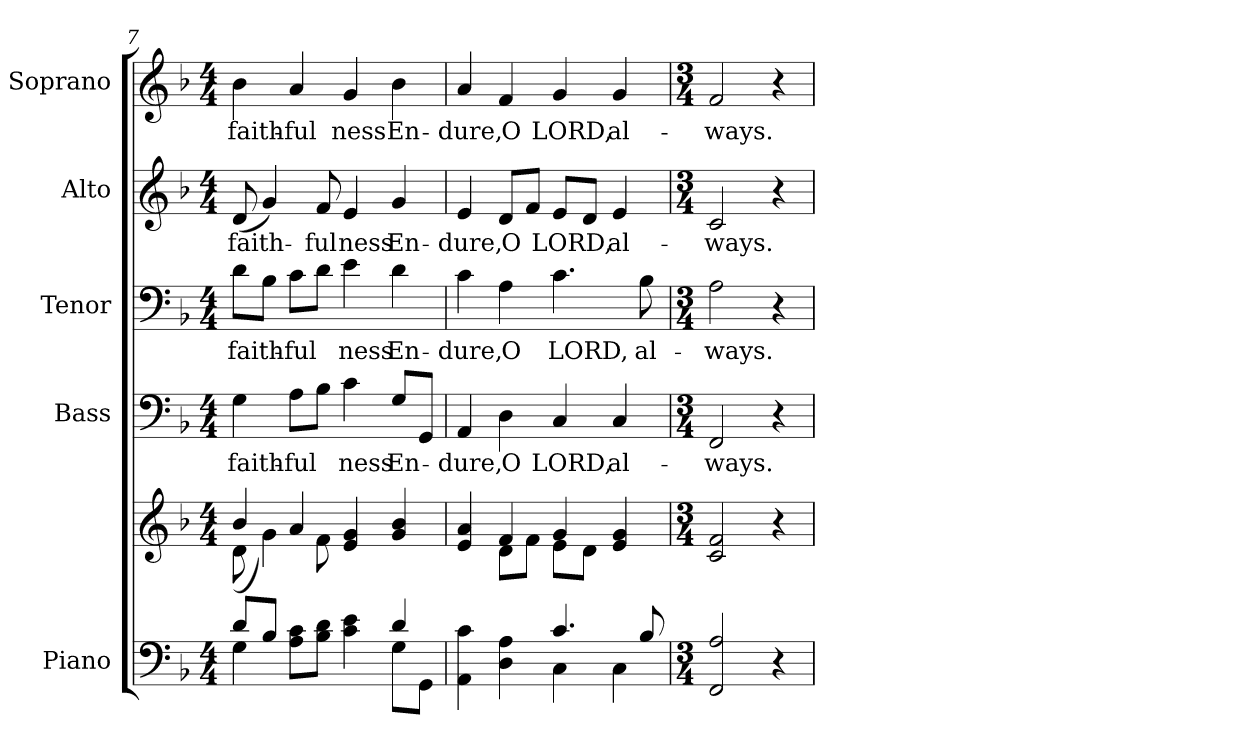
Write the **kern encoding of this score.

**kern	**kern	**kern	**text	**kern	**text	**kern	**text	**kern	**text
*part5	*part5	*part4	*part4	*part3	*part3	*part2	*part2	*part1	*part1
*staff6	*staff5	*staff4	*staff4	*staff3	*staff3	*staff2	*staff2	*staff1	*staff1
*I"Piano	*	*I"Bass	*	*I"Tenor	*	*I"Alto	*	*I"Soprano	*
*I'Pno.	*	*I'B.	*	*I'T.	*	*I'A.	*	*I'S.	*
!!LO:PB:g=z
*clefF4	*clefG2	*clefF4	*	*clefF4	*	*clefG2	*	*clefG2	*
*k[b-]	*k[b-]	*k[b-]	*	*k[b-]	*	*k[b-]	*	*k[b-]	*
*F:	*F:	*F:	*	*F:	*	*F:	*	*F:	*
*M4/4	*M4/4	*M4/4	*	*M4/4	*	*M4/4	*	*M4/4	*
=7	=7	=7	=7	=7	=7	=7	=7	=7	=7
*^	*^	*	*	*	*	*	*	*	*
!	!	!	!	!	!LO:LY:b:color=#000000	!	!	!	!	!	!
!	!	!	!	!	!	!	!LO:LY:b:color=#000000	!	!	!	!
!	!	!	!	!	!	!	!	!	!LO:LY:b:color=#000000	!	!
!	!	!	!	!	!	!	!	!	!	!	!LO:LY:b:color=#000000
8di/L	4Gi\	4b-i/	(8di\	4Gi\	faith-	8di\L	faith-	(8di/	faith-	4b-i\	faith-
8B-i/J	.	.	4gi\)	.	.	8B-i\J	.	4gi/)	.	.	.
!	!	!	!	!	!LO:LY:b:color=#000000	!	!	!	!	!	!
!	!	!	!	!	!	!	!LO:LY:b:color=#000000	!	!	!	!
!	!	!	!	!	!	!	!	!	!	!	!LO:LY:b:color=#000000
8Ai\ 8ciL	2ryy	4ai/	.	8Ai\L	-ful	8ci\L	-ful	.	.	4ai/	-ful
!	!	!	!	!	!	!	!	!	!LO:LY:b:color=#000000	!	!
8B-i\ 8diJ	.	.	8fi\	8B-i\J	.	8di\J	.	8fi/	-ful	.	.
!	!	!	!	!	!LO:LY:b:color=#000000	!	!	!	!	!	!
!	!	!	!	!	!	!	!LO:LY:b:color=#000000	!	!	!	!
!	!	!	!	!	!	!	!	!	!LO:LY:b:color=#000000	!	!
!	!	!	!	!	!	!	!	!	!	!	!LO:LY:b:color=#000000
4ci\ 4ei	.	4ei/ 4gi	2ryy	4ci\	ness	4ei\	ness	4ei/	ness	4gi/	ness
!	!	!	!	!	!LO:LY:b:color=#000000	!	!	!	!	!	!
!	!	!	!	!	!	!	!LO:LY:b:color=#000000	!	!	!	!
!	!	!	!	!	!	!	!	!	!LO:LY:b:color=#000000	!	!
!	!	!	!	!	!	!	!	!	!	!	!LO:LY:b:color=#000000
4di/	8Gi\L	4gi/ 4b-i	.	8Gi/L	En-	4di\	En-	4gi/	En-	4b-i\	En-
.	8GGi\J	.	.	8GGi/J	.	.	.	.	.	.	.
=8	=8	=8	=8	=8	=8	=8	=8	=8	=8	=8	=8
!	!	!	!	!	!LO:LY:b:color=#000000	!	!	!	!	!	!
!	!	!	!	!	!	!	!LO:LY:b:color=#000000	!	!	!	!
!	!	!	!	!	!	!	!	!	!LO:LY:b:color=#000000	!	!
!	!	!	!	!	!	!	!	!	!	!	!LO:LY:b:color=#000000
4AAi\ 4ci	2ryy	4ei/ 4ai	4ryy	4AAi/	-dure,	4ci\	-dure,	4ei/	-dure,	4ai/	-dure,
!	!	!	!	!	!LO:LY:b:color=#000000	!	!	!	!	!	!
!	!	!	!	!	!	!	!LO:LY:b:color=#000000	!	!	!	!
!	!	!	!	!	!	!	!	!	!LO:LY:b:color=#000000	!	!
!	!	!	!	!	!	!	!	!	!	!	!LO:LY:b:color=#000000
4Di\ 4Ai	.	4fi/	8di\L	4Di\	O	4Ai\	O	8di/L	O	4fi/	O
.	.	.	8fi\J	.	.	.	.	8fi/J	.	.	.
!	!	!	!	!	!LO:LY:b:color=#000000	!	!	!	!	!	!
!	!	!	!	!	!	!	!LO:LY:b:color=#000000	!	!	!	!
!	!	!	!	!	!	!	!	!	!LO:LY:b:color=#000000	!	!
!	!	!	!	!	!	!	!	!	!	!	!LO:LY:b:color=#000000
4.ci/	4Ci\	4gi/	8ei\L	4Ci/	LORD,	4.ci\	LORD,	8ei/L	LORD,	4gi/	LORD,
.	.	.	8di\J	.	.	.	.	8di/J	.	.	.
!	!	!	!	!	!LO:LY:b:color=#000000	!	!	!	!	!	!
!	!	!	!	!	!	!	!	!	!LO:LY:b:color=#000000	!	!
!	!	!	!	!	!	!	!	!	!	!	!LO:LY:b:color=#000000
.	4Ci\	4ei/ 4gi	4ryy	4Ci/	al-	.	.	4ei/	al-	4gi/	al-
!	!	!	!	!	!	!	!LO:LY:b:color=#000000	!	!	!	!
8B-i/	.	.	.	.	.	8B-i\	al-	.	.	.	.
*v	*v	*	*	*	*	*	*	*	*	*	*
*	*v	*v	*	*	*	*	*	*	*	*
!!LO:PB:g=z
=9	=9	=9	=9	=9	=9	=9	=9	=9	=9
*M3/4	*M3/4	*M3/4	*	*M3/4	*	*M3/4	*	*M3/4	*
!	!	!	!LO:LY:b:color=#000000	!	!	!	!	!	!
!	!	!	!	!	!LO:LY:b:color=#000000	!	!	!	!
!	!	!	!	!	!	!	!LO:LY:b:color=#000000	!	!
!	!	!	!	!	!	!	!	!	!LO:LY:b:color=#000000
2FFi/ 2Ai	2ci/ 2fi	2FFi/	-ways.	2Ai\	-ways.	2ci/	-ways.	2fi/	-ways.
4r	4r	4r	.	4r	.	4r	.	4r	.
=	=	=	=	=	=	=	=	=	=
*-	*-	*-	*-	*-	*-	*-	*-	*-	*-
